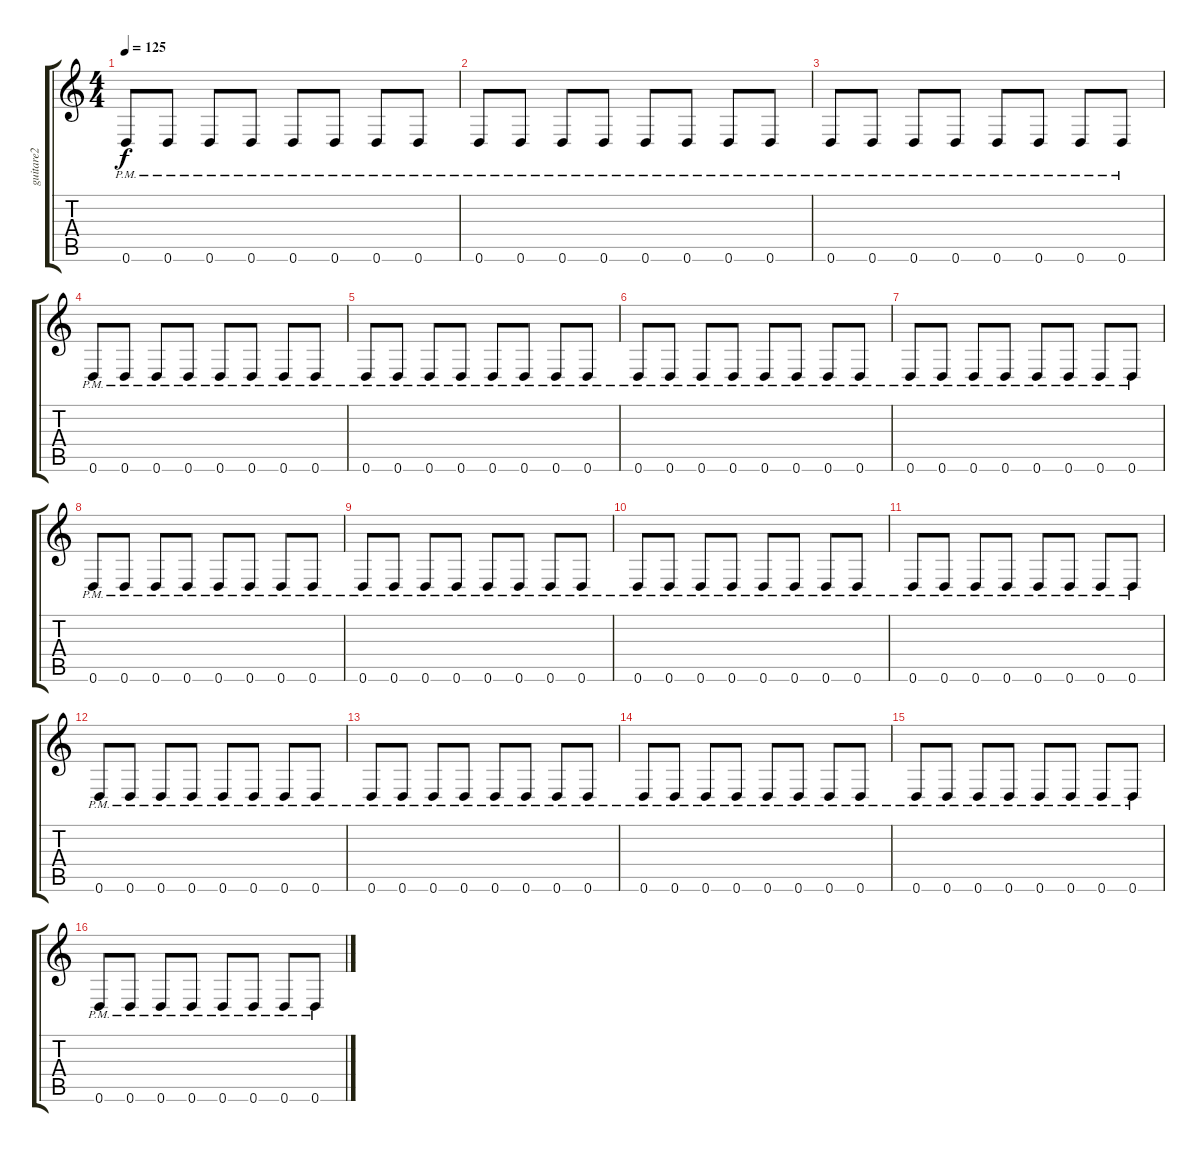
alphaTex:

\track ("guitare2" "guitare2") {instrument distortionguitar}
\staff {score tabs}
\tuning (D4 A3 F3 C3 G2 D2) {hide}
\ts (4 4)
\tempo 125
\clef g2
\ks c
0.6{pm}.8{dy f} 0.6{pm}.8 0.6{pm}.8 0.6{pm}.8 0.6{pm}.8 0.6{pm}.8 0.6{pm}.8 0.6{pm}.8 |
0.6{pm}.8 0.6{pm}.8 0.6{pm}.8 0.6{pm}.8 0.6{pm}.8 0.6{pm}.8 0.6{pm}.8 0.6{pm}.8 |
0.6{pm}.8 0.6{pm}.8 0.6{pm}.8 0.6{pm}.8 0.6{pm}.8 0.6{pm}.8 0.6{pm}.8 0.6{pm}.8 |
0.6{pm}.8 0.6{pm}.8 0.6{pm}.8 0.6{pm}.8 0.6{pm}.8 0.6{pm}.8 0.6{pm}.8 0.6{pm}.8 |
0.6{pm}.8 0.6{pm}.8 0.6{pm}.8 0.6{pm}.8 0.6{pm}.8 0.6{pm}.8 0.6{pm}.8 0.6{pm}.8 |
0.6{pm}.8 0.6{pm}.8 0.6{pm}.8 0.6{pm}.8 0.6{pm}.8 0.6{pm}.8 0.6{pm}.8 0.6{pm}.8 |
0.6{pm}.8 0.6{pm}.8 0.6{pm}.8 0.6{pm}.8 0.6{pm}.8 0.6{pm}.8 0.6{pm}.8 0.6{pm}.8 |
0.6{pm}.8 0.6{pm}.8 0.6{pm}.8 0.6{pm}.8 0.6{pm}.8 0.6{pm}.8 0.6{pm}.8 0.6{pm}.8 |
0.6{pm}.8 0.6{pm}.8 0.6{pm}.8 0.6{pm}.8 0.6{pm}.8 0.6{pm}.8 0.6{pm}.8 0.6{pm}.8 |
0.6{pm}.8 0.6{pm}.8 0.6{pm}.8 0.6{pm}.8 0.6{pm}.8 0.6{pm}.8 0.6{pm}.8 0.6{pm}.8 |
0.6{pm}.8 0.6{pm}.8 0.6{pm}.8 0.6{pm}.8 0.6{pm}.8 0.6{pm}.8 0.6{pm}.8 0.6{pm}.8 |
0.6{pm}.8 0.6{pm}.8 0.6{pm}.8 0.6{pm}.8 0.6{pm}.8 0.6{pm}.8 0.6{pm}.8 0.6{pm}.8 |
0.6{pm}.8 0.6{pm}.8 0.6{pm}.8 0.6{pm}.8 0.6{pm}.8 0.6{pm}.8 0.6{pm}.8 0.6{pm}.8 |
0.6{pm}.8 0.6{pm}.8 0.6{pm}.8 0.6{pm}.8 0.6{pm}.8 0.6{pm}.8 0.6{pm}.8 0.6{pm}.8 |
0.6{pm}.8 0.6{pm}.8 0.6{pm}.8 0.6{pm}.8 0.6{pm}.8 0.6{pm}.8 0.6{pm}.8 0.6{pm}.8 |
0.6{pm}.8 0.6{pm}.8 0.6{pm}.8 0.6{pm}.8 0.6{pm}.8 0.6{pm}.8 0.6{pm}.8 0.6{pm}.8
